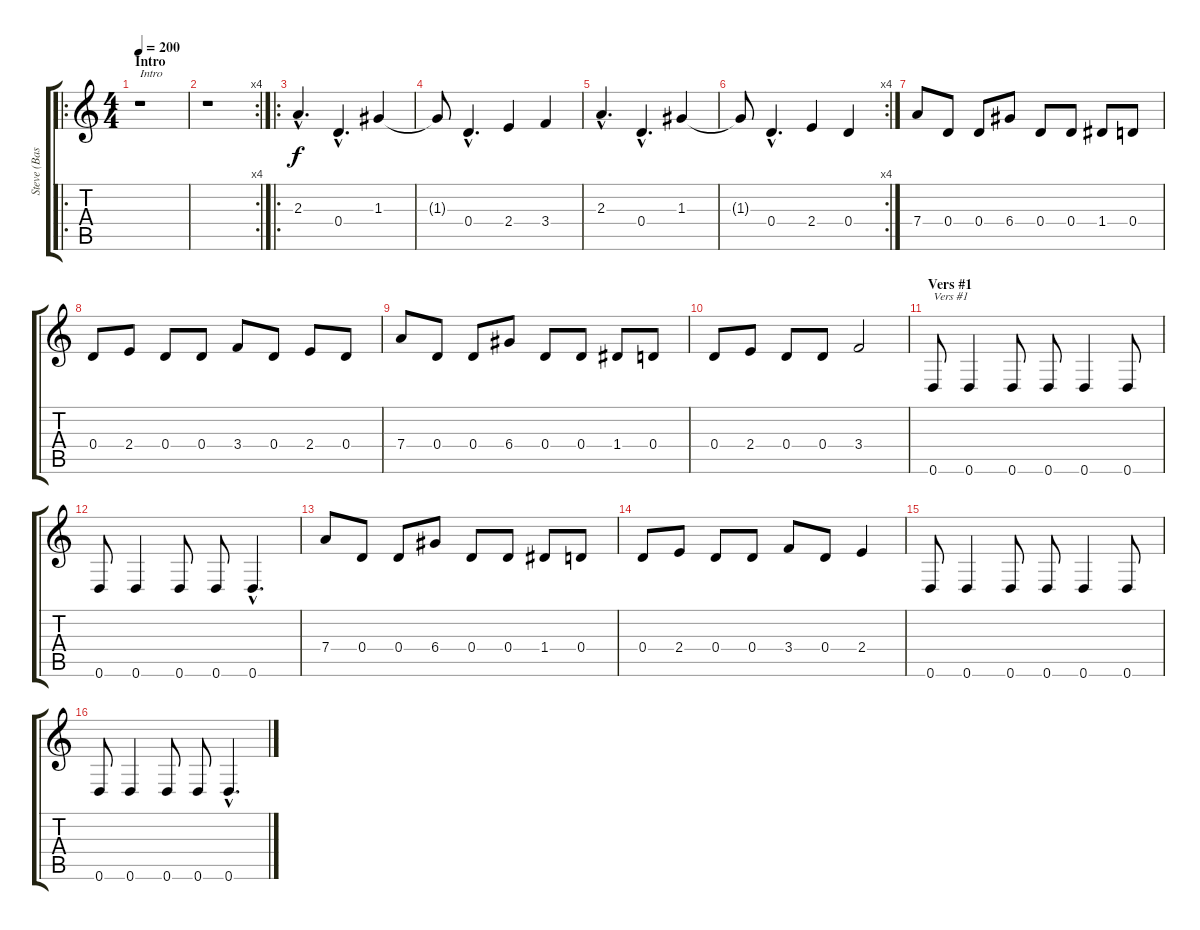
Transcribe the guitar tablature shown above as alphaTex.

\track ("Steve (Bass)" "Steve (Bas") {instrument electricbasspick}
\staff {score tabs}
\tuning (E4 B3 G3 D3 A2 D2) {hide}
\ro
\ts (4 4)
\section ("" "Intro")
\tempo 200
\clef g2
\ks c
r.1{txt "Intro" dy f instrument electricbasspick} |
\rc 4
r.1 |
\ro
2.3{hac}.4{d} 0.4{hac}.4{d} 1.3.4 |
1.3{t}.8 0.4{hac}.4{d} 2.4.4 3.4.4 |
2.3{hac}.4{d} 0.4{hac}.4{d} 1.3.4 |
\rc 4
1.3{t}.8 0.4{hac}.4{d} 2.4.4 0.4.4 |
7.4.8 0.4.8 0.4.8 6.4.8 0.4.8 0.4.8 1.4.8 0.4.8 |
0.4.8 2.4.8 0.4.8 0.4.8 3.4.8 0.4.8 2.4.8 0.4.8 |
7.4.8 0.4.8 0.4.8 6.4.8 0.4.8 0.4.8 1.4.8 0.4.8 |
0.4.8 2.4.8 0.4.8 0.4.8 3.4.2 |
\section ("" "Vers #1")
0.6.8{txt "Vers #1"} 0.6.4 0.6.8 0.6.8 0.6.4 0.6.8 |
0.6.8 0.6.4 0.6.8 0.6.8 0.6{hac}.4{d} |
7.4.8 0.4.8 0.4.8 6.4.8 0.4.8 0.4.8 1.4.8 0.4.8 |
0.4.8 2.4.8 0.4.8 0.4.8 3.4.8 0.4.8 2.4.4 |
0.6.8 0.6.4 0.6.8 0.6.8 0.6.4 0.6.8 |
0.6.8 0.6.4 0.6.8 0.6.8 0.6{hac}.4{d}
